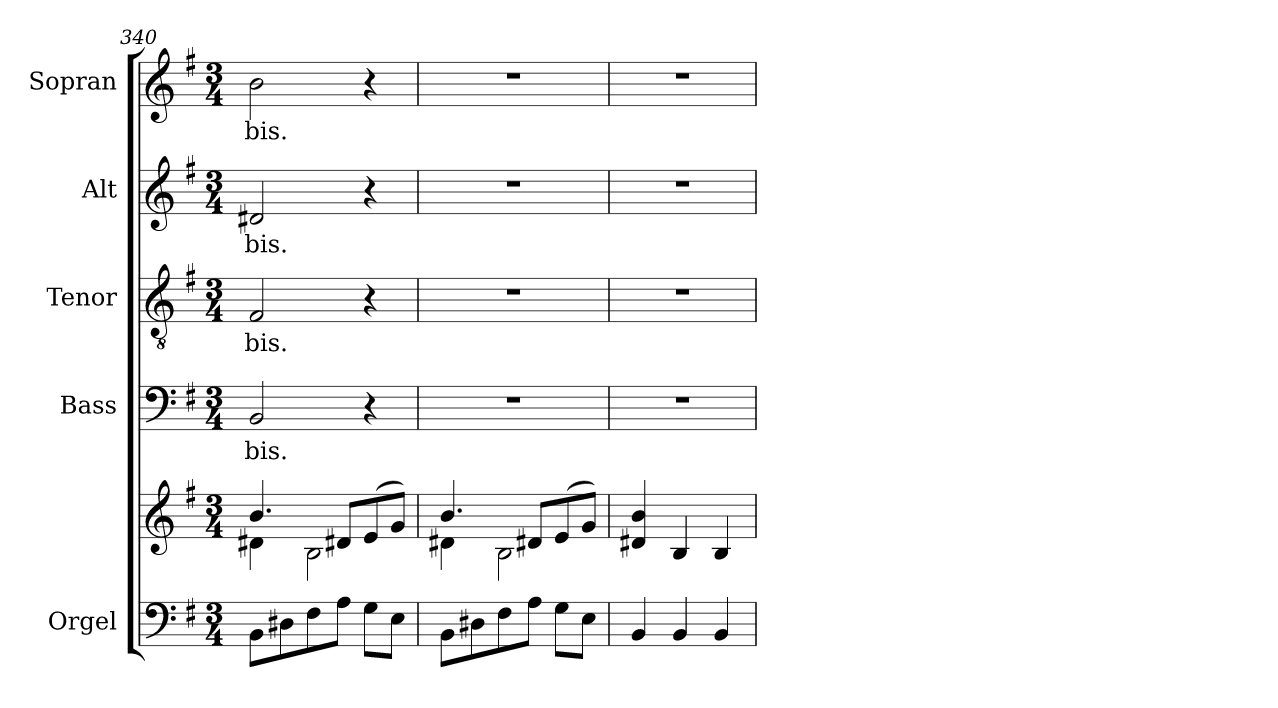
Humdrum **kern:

**kern	**kern	**kern	**text	**kern	**text	**kern	**text	**kern	**text
*part5	*part5	*part4	*part4	*part3	*part3	*part2	*part2	*part1	*part1
*staff6	*staff5	*staff4	*staff4	*staff3	*staff3	*staff2	*staff2	*staff1	*staff1
*I"Orgel	*	*I"Bass	*	*I"Tenor	*	*I"Alt	*	*I"Sopran	*
*I'Org.	*	*I'B.	*	*I'T.	*	*I'A.	*	*I'S.	*
!!LO:PB:g=z
*clefF4	*clefG2	*clefF4	*	*clefGv2	*	*clefG2	*	*clefG2	*
*k[f#]	*k[f#]	*k[f#]	*	*k[f#]	*	*k[f#]	*	*k[f#]	*
*G:	*G:	*G:	*	*G:	*	*G:	*	*G:	*
*M3/4	*M3/4	*M3/4	*	*M3/4	*	*M3/4	*	*M3/4	*
=340	=340	=340	=340	=340	=340	=340	=340	=340	=340
*	*^	*	*	*	*	*	*	*	*
!	!	!	!	!LO:LY:b	!	!LO:LY:b	!	!LO:LY:b	!	!LO:LY:b
8BB\L	4.b/	4d#X\	2BB/	-bis.	2F#/	-bis.	2d#X/	-bis.	2b\	-bis.
8D#X\	.	.	.	.	.	.	.	.	.	.
8F#\	.	2B\	.	.	.	.	.	.	.	.
8A\J	8d#X/L	.	.	.	.	.	.	.	.	.
8G\L	(>8e/	.	4r	.	4r	.	4r	.	4r	.
8E\J	8g/J)	.	.	.	.	.	.	.	.	.
=341	=341	=341	=341	=341	=341	=341	=341	=341	=341	=341
8BB\L	4.b/	4d#X\	2.r	.	2.r	.	2.r	.	2.r	.
8D#X\	.	.	.	.	.	.	.	.	.	.
8F#\	.	2B\	.	.	.	.	.	.	.	.
8A\J	8d#X/L	.	.	.	.	.	.	.	.	.
8G\L	(>8e/	.	.	.	.	.	.	.	.	.
8E\J	8g/J)	.	.	.	.	.	.	.	.	.
*	*v	*v	*	*	*	*	*	*	*	*
=342	=342	=342	=342	=342	=342	=342	=342	=342	=342
4BB/	4d#X/ 4b/	2.r	.	2.r	.	2.r	.	2.r	.
4BB/	4B/	.	.	.	.	.	.	.	.
4BB/	4B/	.	.	.	.	.	.	.	.
=	=	=	=	=	=	=	=	=	=
*-	*-	*-	*-	*-	*-	*-	*-	*-	*-
